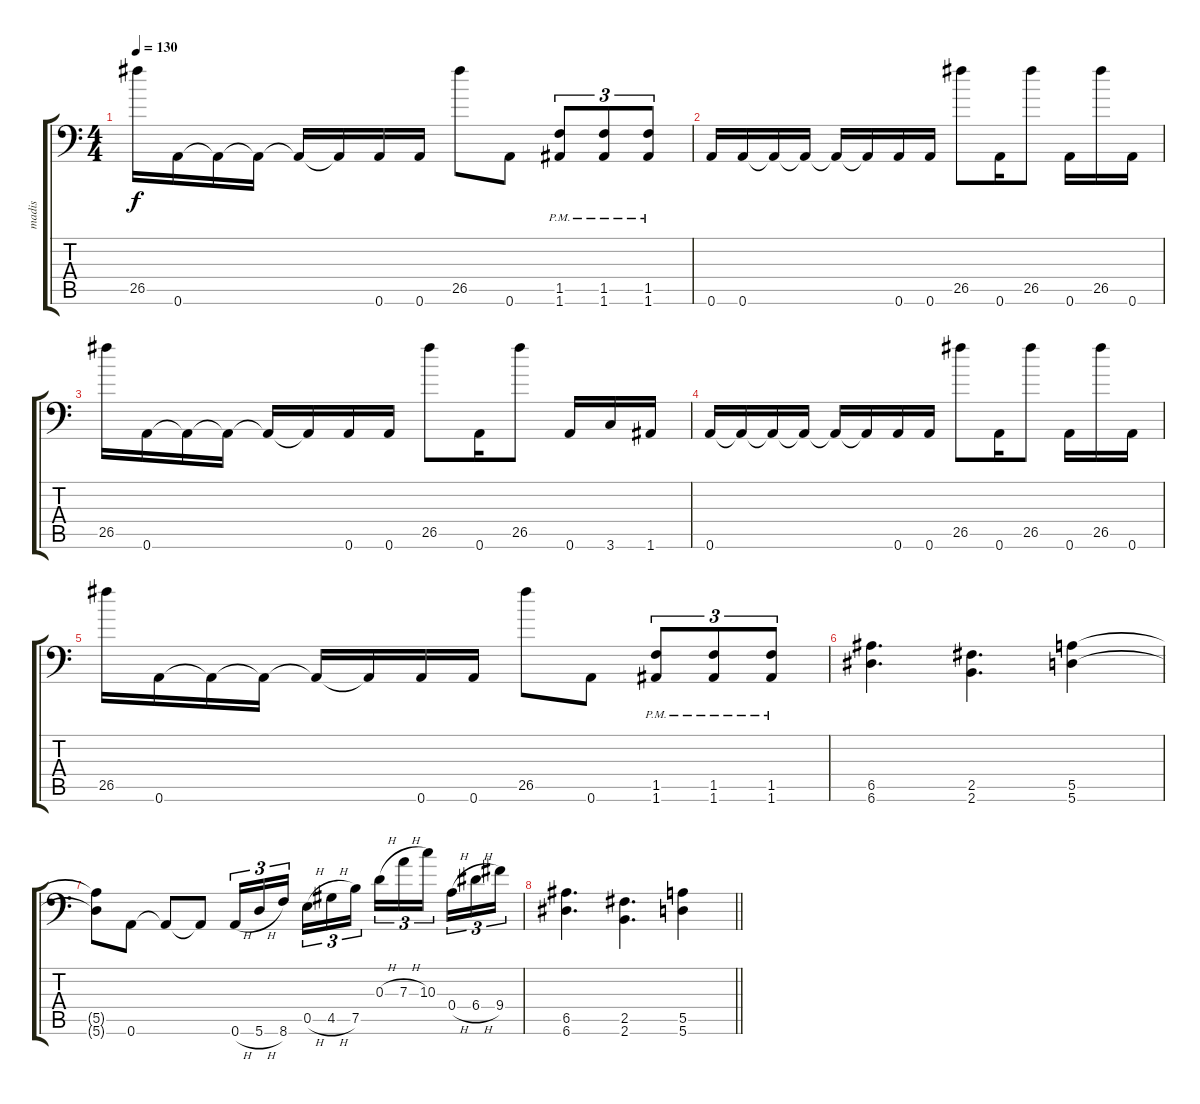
\track ("madis" "madis") {instrument distortionguitar}
\staff {score tabs}
\tuning (B3 G3 D3 A2 E2 A1) {hide}
\ts (4 4)
\tempo 130
\clef f4
\ks c
26.5.16{dy f instrument guitarharmonics} 0.6.16{instrument distortionguitar} 0.6{t}.16 0.6{t}.16 0.6{t}.16 0.6{t}.16 0.6.16 0.6.16 26.5.8{instrument guitarharmonics} 0.6.8{instrument distortionguitar} (1.5{pm} 1.6{pm}).8{tu (3 2)} (1.5{pm} 1.6{pm}).8{tu (3 2)} (1.5{pm} 1.6{pm}).8{tu (3 2)} |
0.6.16 0.6.16 0.6{t}.16 0.6{t}.16 0.6{t}.16 0.6{t}.16 0.6.16 0.6.16 26.5.8{instrument guitarharmonics} 0.6.16{instrument distortionguitar} 26.5.8{instrument guitarharmonics} 0.6.16{instrument distortionguitar} 26.5.16{instrument guitarharmonics} 0.6.16{instrument distortionguitar} |
26.5.16{instrument guitarharmonics} 0.6.16{instrument distortionguitar} 0.6{t}.16 0.6{t}.16 0.6{t}.16 0.6{t}.16 0.6.16 0.6.16 26.5.8{instrument guitarharmonics} 0.6.16{instrument distortionguitar} 26.5.8{instrument guitarharmonics} 0.6.16{instrument distortionguitar} 3.6.16 1.6.16 |
0.6.16 0.6{t}.16 0.6{t}.16 0.6{t}.16 0.6{t}.16 0.6{t}.16 0.6.16 0.6.16 26.5.8{instrument guitarharmonics} 0.6.16{instrument distortionguitar} 26.5.8{instrument guitarharmonics} 0.6.16{instrument distortionguitar} 26.5.16{instrument guitarharmonics} 0.6.16{instrument distortionguitar} |
26.5.16{instrument guitarharmonics} 0.6.16{instrument distortionguitar} 0.6{t}.16 0.6{t}.16 0.6{t}.16 0.6{t}.16 0.6.16 0.6.16 26.5.8{instrument guitarharmonics} 0.6.8{instrument distortionguitar} (1.5{pm} 1.6{pm}).8{tu (3 2)} (1.5{pm} 1.6{pm}).8{tu (3 2)} (1.5{pm} 1.6{pm}).8{tu (3 2)} |
(6.5 6.6).4{d} (2.5 2.6).4{d} (5.5 5.6).4 |
(5.5{t} 5.6{t}).8 0.6.8 0.6{t}.8 0.6{t}.8 0.6{h}.16{tu (3 2)} 5.6{h}.16{tu (3 2)} 8.6.16{tu (3 2) beam splitsecondary} 0.5{h}.16{tu (3 2)} 4.5{h}.16{tu (3 2)} 7.5.16{tu (3 2)} 0.3{h}.16{tu (3 2)} 7.3{h}.16{tu (3 2)} 10.3.16{tu (3 2) beam splitsecondary} 0.4{h}.16{tu (3 2)} 6.4{h}.16{tu (3 2)} 9.4.16{tu (3 2)} |
\barLineRight lightlight
(6.5 6.6).4{d} (2.5 2.6).4{d} (5.5 5.6).4
